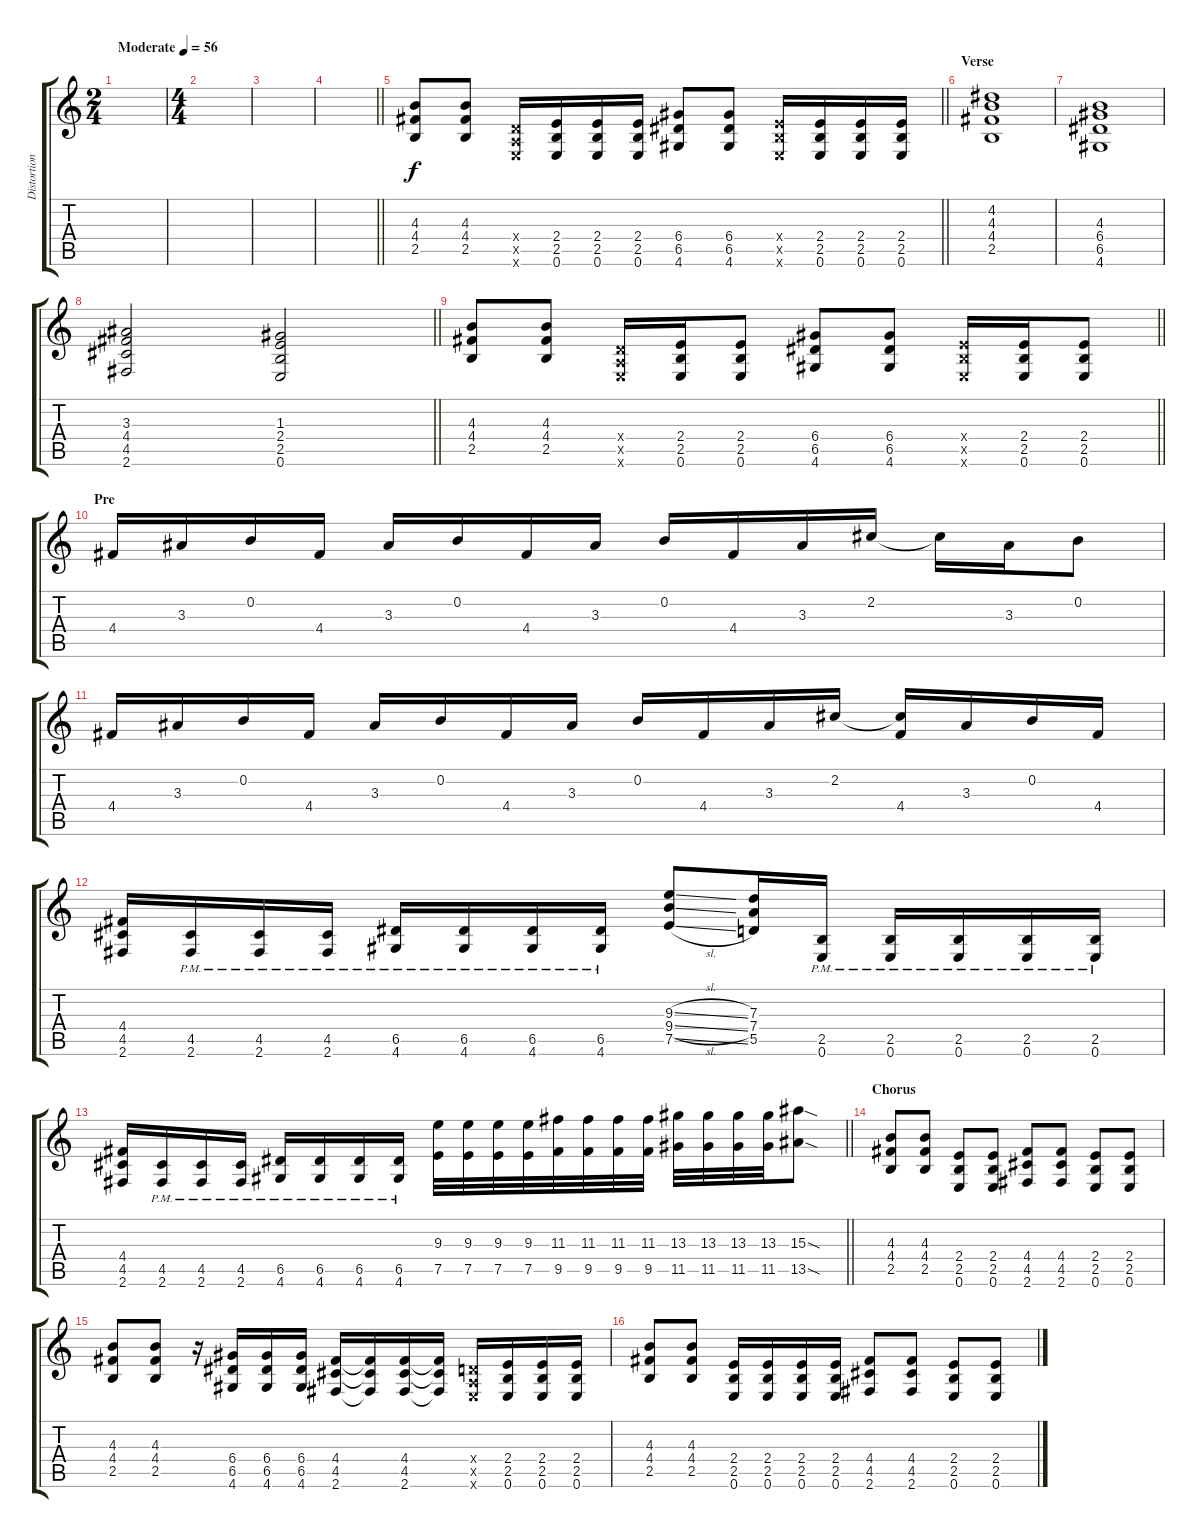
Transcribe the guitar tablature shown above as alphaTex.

\track ("Distortion" "Distortion") {instrument distortionguitar}
\staff {score tabs}
\tuning (E4 B3 G3 D3 A2 E2) {hide}
\ts (2 4)
\tempo (56 "Moderate")
\clef g2
\ks c
|
\ts (4 4)
|
|
\barLineRight lightlight
|
\section ("" "")
\barLineRight lightlight
(4.3 4.4 2.5).8 (4.3 4.4 2.5).8 (0.4{x} 0.5{x} 0.6{x}).16 (2.4 2.5 0.6).16 (2.4 2.5 0.6).16 (2.4 2.5 0.6).16 (6.4 6.5 4.6).8 (6.4 6.5 4.6).8 (2.4{x} 2.5{x} 0.6{x}).16 (2.4 2.5 0.6).16 (2.4 2.5 0.6).16 (2.4 2.5 0.6).16 |
\section ("" "Verse")
(4.2 4.3 4.4 2.5).1 |
(4.3 6.4 6.5 4.6).1 |
\barLineRight lightlight
(3.3 4.4 4.5 2.6).2 (1.3 2.4 2.5 0.6).2 |
\barLineRight lightlight
(4.3 4.4 2.5).8 (4.3 4.4 2.5).8 (0.4{x} 0.5{x} 0.6{x}).16 (2.4 2.5 0.6).16 (2.4 2.5 0.6).8 (6.4 6.5 4.6).8 (6.4 6.5 4.6).8 (2.4{x} 2.5{x} 0.6{x}).16 (2.4 2.5 0.6).16 (2.4 2.5 0.6).8 |
\section ("" "Pre")
4.4.16 3.3.16 0.2.16 4.4.16 3.3.16 0.2.16 4.4.16 3.3.16 0.2.16 4.4.16 3.3.16 2.2.16 2.2{t}.16 3.3.16 0.2.8 |
4.4.16 3.3.16 0.2.16 4.4.16 3.3.16 0.2.16 4.4.16 3.3.16 0.2.16 4.4.16 3.3.16 2.2.16 (2.2{t} 4.4).16 3.3.16 0.2.16 4.4.16 |
(4.4 4.5 2.6).16 (4.5{pm} 2.6{pm}).16 (4.5{pm} 2.6{pm}).16 (4.5{pm} 2.6{pm}).16 (6.5{pm} 4.6{pm}).16 (6.5{pm} 4.6{pm}).16 (6.5{pm} 4.6{pm}).16 (6.5{pm} 4.6{pm}).16 (9.3{sl} 9.4{sl} 7.5{sl}).8 (7.3 7.4 5.5).16 (2.5{pm} 0.6{pm}).16 (2.5{pm} 0.6{pm}).16 (2.5{pm} 0.6{pm}).16 (2.5{pm} 0.6{pm}).16 (2.5{pm} 0.6{pm}).16 |
\barLineRight lightlight
(4.4 4.5 2.6).16 (4.5{pm} 2.6{pm}).16 (4.5{pm} 2.6{pm}).16 (4.5{pm} 2.6{pm}).16 (6.5{pm} 4.6{pm}).16 (6.5{pm} 4.6{pm}).16 (6.5{pm} 4.6{pm}).16 (6.5{pm} 4.6{pm}).16 (9.3 7.5).32 (9.3 7.5).32 (9.3 7.5).32 (9.3 7.5).32 (11.3 9.5).32 (11.3 9.5).32 (11.3 9.5).32 (11.3 9.5).32 (13.3 11.5).32 (13.3 11.5).32 (13.3 11.5).32 (13.3 11.5).32 (15.3{sod} 13.5{sod}).8 |
\section ("" "Chorus")
(4.3 4.4 2.5).8 (4.3 4.4 2.5).8 (2.4 2.5 0.6).8 (2.4 2.5 0.6).8 (4.4 4.5 2.6).8 (4.4 4.5 2.6).8 (2.4 2.5 0.6).8 (2.4 2.5 0.6).8 |
(4.3 4.4 2.5).8 (4.3 4.4 2.5).8 r.16 (6.4 6.5 4.6).16 (6.4 6.5 4.6).16 (6.4 6.5 4.6).16 (4.4 4.5 2.6).16 (4.4{t} 4.5{t} 2.6{t}).16 (4.4 4.5 2.6).16 (4.4{t} 4.5{t} 2.6{t}).16 (0.4{x} 0.5{x} 0.6{x}).16 (2.4 2.5 0.6).16 (2.4 2.5 0.6).16 (2.4 2.5 0.6).16 |
(4.3 4.4 2.5).8 (4.3 4.4 2.5).8 (2.4 2.5 0.6).16 (2.4 2.5 0.6).16 (2.4 2.5 0.6).16 (2.4 2.5 0.6).16 (4.4 4.5 2.6).8 (4.4 4.5 2.6).8 (2.4 2.5 0.6).8 (2.4 2.5 0.6).8
